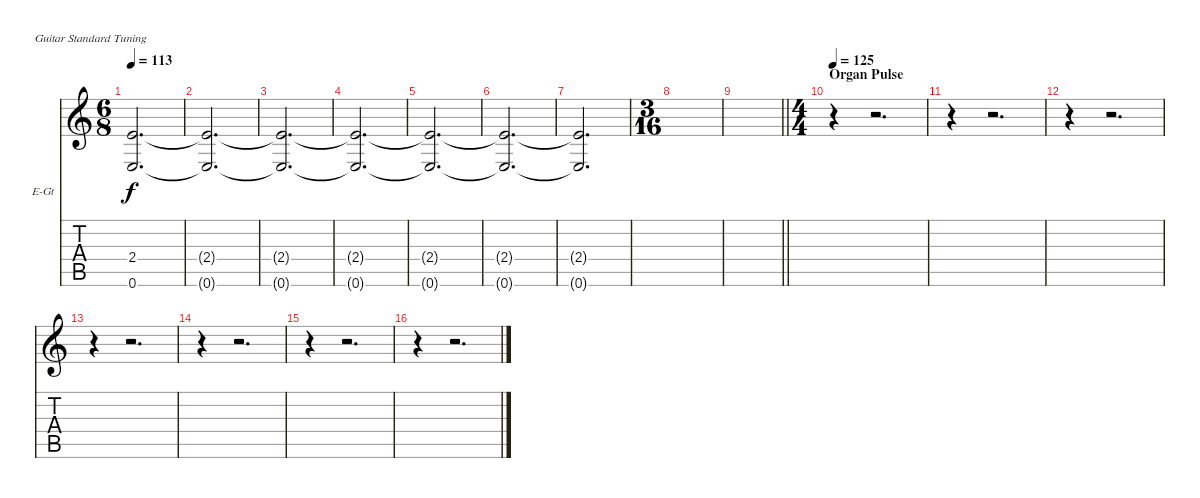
\bracketExtendMode nobrackets
\firstSystemTrackNameOrientation horizontal
\otherSystemsTrackNameOrientation horizontal
\track ("Mikael Akerfeldt - Overdriven" "E-Gt") {instrument distortionguitar}
\staff {score tabs}
\tuning (E4 B3 G3 D3 A2 E2)
\ts (6 8)
\tempo 113
\clef g2
\ks c
(2.4{t} 0.6{t}).2{d dy f} |
(2.4{t} 0.6{t}).2{d} |
(2.4{t} 0.6{t}).2{d} |
(2.4{t} 0.6{t}).2{d} |
(2.4{t} 0.6{t}).2{d} |
(2.4{t} 0.6{t}).2{d} |
(2.4{t} 0.6{t}).2{d} |
\ts (3 16)
|
\beaming (8 1)
\barLineRight lightlight
|
\ts (4 4)
\beaming (8 2 2 2 2)
\section ("" "Organ Pulse")
\tempo 125
r.4 r.2{d} |
r.4 r.2{d} |
r.4 r.2{d} |
r.4 r.2{d} |
r.4 r.2{d} |
r.4 r.2{d} |
r.4 r.2{d}
